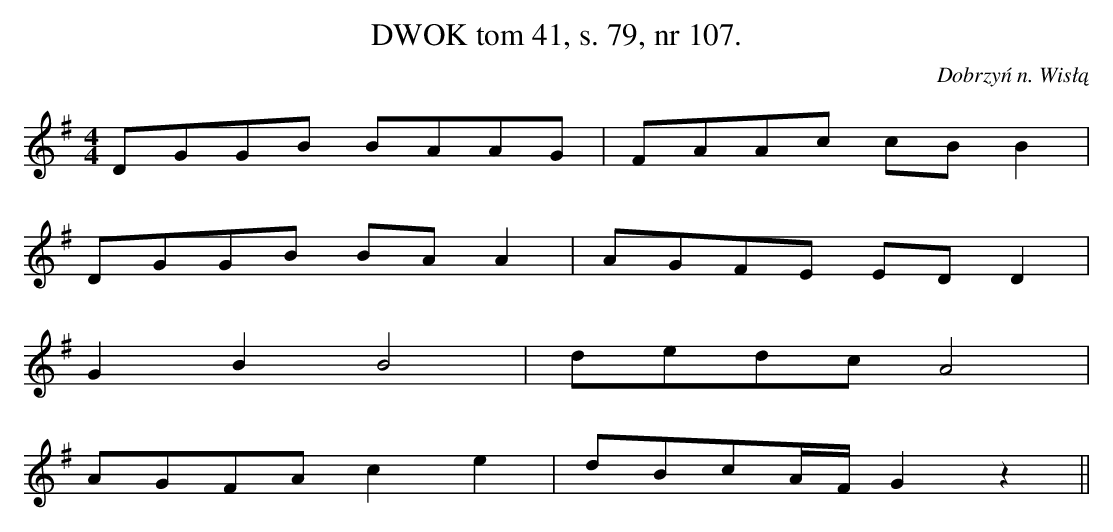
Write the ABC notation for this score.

X:1
T:DWOK tom 41, s. 79, nr 107.
O:Dobrzyń n. Wisłą
L:1/16
M:4/4
K:G
D2G2G2B2 B2A2A2G2|F2A2A2c2 c2B2B4|
D2G2G2B2 B2A2A4|A2G2F2E2 E2D2D4|
G4B4 B8|d2e2d2c2 A8|
A2G2F2A2 c4e4|d2B2c2AF G4z4||
